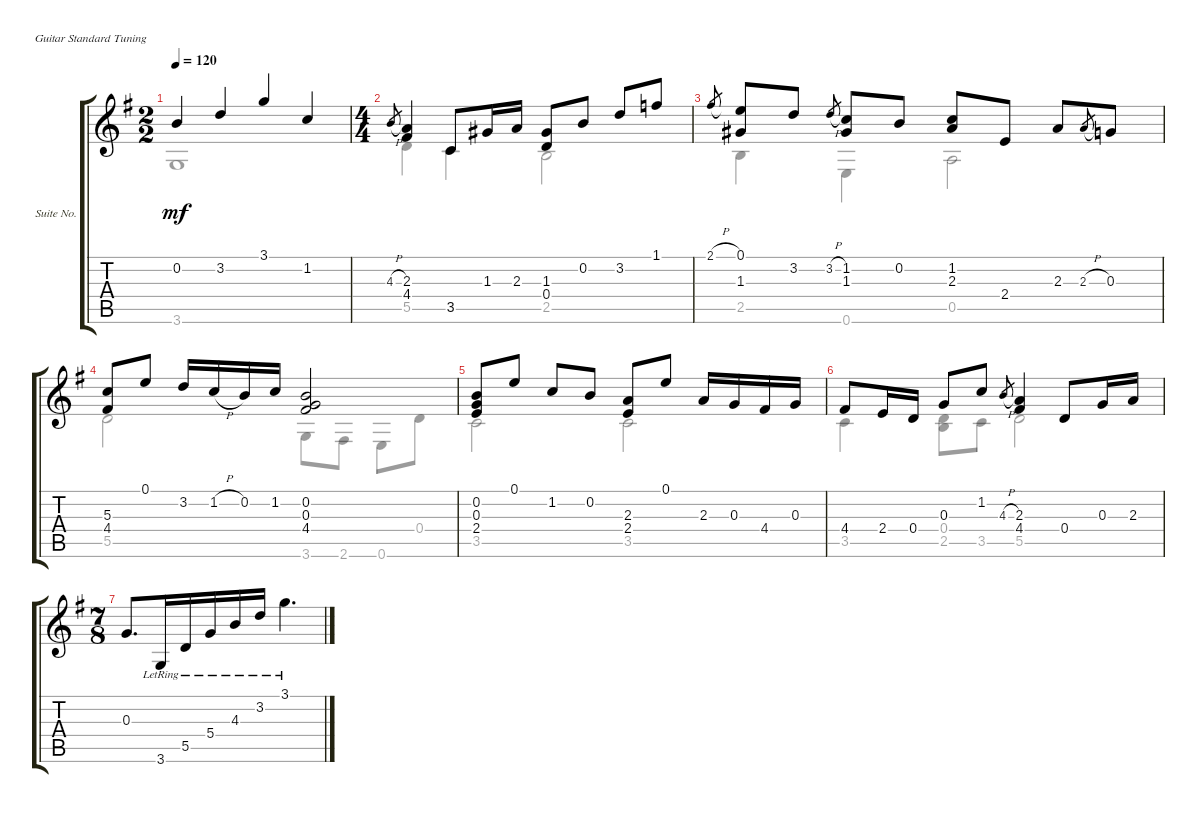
\bracketExtendMode groupsimilarinstruments
\firstSystemTrackNameOrientation horizontal
\otherSystemsTrackNameOrientation horizontal
\track ("Suite No. 16 in G - 2. Toccata e Fuga" "Suite No. ") {instrument acousticguitarnylon}
\staff {score tabs}
\tuning (E4 B3 G3 D3 A2 E2)
\voice
\ts (2 2)
\tempo 120
\clef g2
\ks g
0.2.4{dy mf} 3.2.4 3.1.4 1.2.4 |
\ts (4 4)
\section ("" "")
4.3{h}.8{gr} (2.3 4.4).4 3.5.8 1.3.16 2.3.16 (1.3 0.4).8 0.2.8 3.2.8 1.1.8 |
2.1{h}.8{gr} (0.1 1.3).8 3.2.8 3.2{h}.8{gr} (1.2 1.3).8 0.2.8 (1.2 2.3).8 2.4.8 2.3.8 2.3{h}.8{gr} 0.3.8 |
(5.3 4.4).8 0.1.8 3.2.16 1.2{h}.16 0.2.16 1.2.16 (0.2 0.3 4.4).2 |
(0.2 0.3 2.4).8 0.1.8 1.2.8 0.2.8 (2.3 2.4).8 0.1.8 2.3.16 0.3.16 4.4.16 0.3.16 |
4.4.8 2.4.16 0.4.16 0.3.8 1.2.8 4.3{h}.8{gr} (2.3 4.4).4 0.4.8 0.3.16 2.3.16 |
\ts (7 8)
0.3.8{d} 3.6{lr}.16 5.5{lr}.16 5.4{lr}.16 4.3{lr}.16 3.2{lr}.16 3.1{lr}.4{d}
\voice
\clef g2
\ottava regular
\simile none
\ks g
3.6.1{dy mf} |
5.5.4 3.5.4 2.5.2 |
2.5.4 0.6.4 0.5.2 |
5.5.2 3.6.8 2.6.8 0.6.8 0.4.8 |
3.5.2 3.5.2 |
3.5.4 (0.4 2.5).8 3.5.8 5.5.2 |
